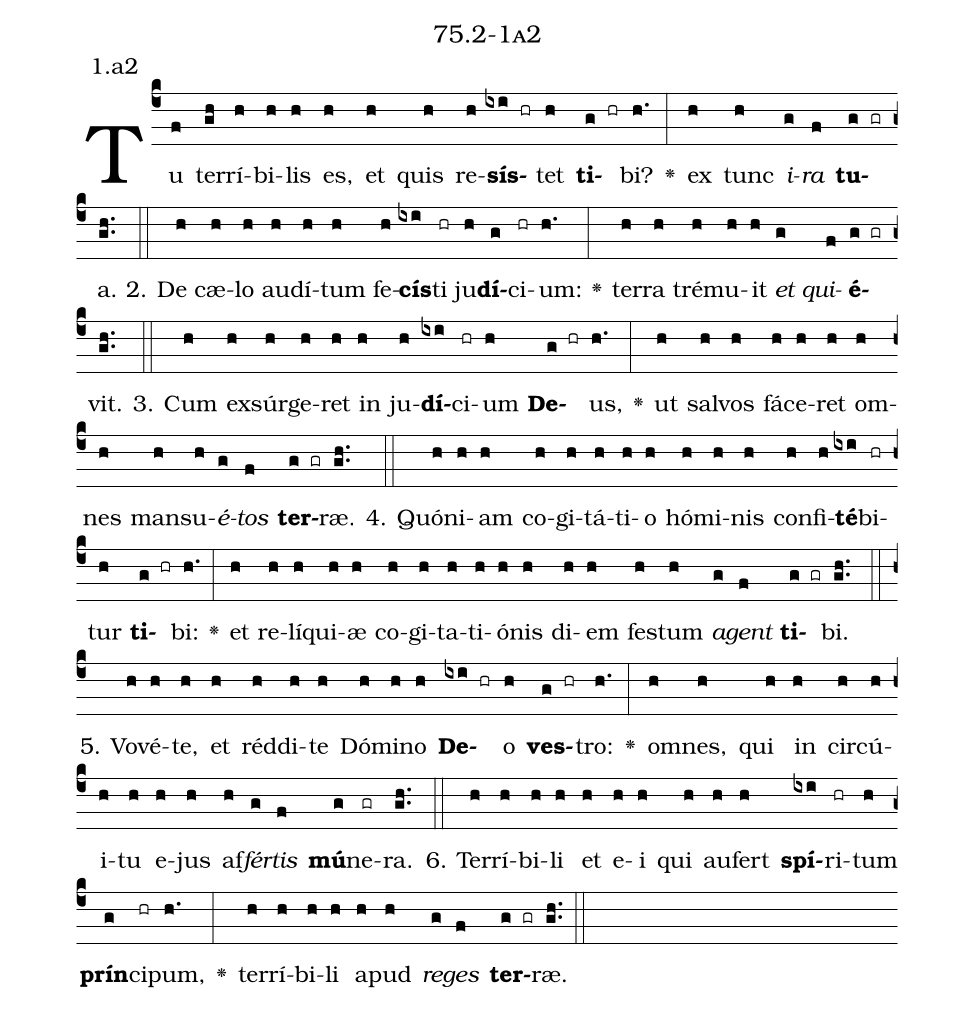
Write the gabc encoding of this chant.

name: 75.2-1a2;
annotation: 1.a2;
%%
(c4)Tu(f) ter(gh)rí(h)bi(h)lis(h) es,(h) et(h) quis(h) re(h)<b>sís</b>(ixi hr)tet(h) <b>ti</b>(g hr)bi?(h.) <v>\greheightstar</v>(:) ex(h) tunc(h) <i>i</i>(g)<i>ra</i>(f) <b>tu</b>(g gr)a.(gh..) (::)
2. De(h) cæ(h)lo(h) au(h)dí(h)tum(h) fe(h)<b>cís</b>(ixi)ti(hr) ju(h)<b>dí</b>(g)ci(hr)um:(h.) <v>\greheightstar</v>(:) ter(h)ra(h) tré(h)mu(h)it(h) <i>et</i>(g) <i>qui</i>(f)<b>é</b>(g gr)vit.(gh..) (::)
3. Cum(h) ex(h)súr(h)ge(h)ret(h) in(h) ju(h)<b>dí</b>(ixi)ci(hr)um(h) <b>De</b>(g hr)us,(h.) <v>\greheightstar</v>(:) ut(h) sal(h)vos(h) fá(h)ce(h)ret(h) om(h)nes(h) man(h)su(h)<i>é</i>(g)<i>tos</i>(f) <b>ter</b>(g gr)ræ.(gh..) (::)
4. Quón(h)i(h)am(h) co(h)gi(h)tá(h)ti(h)o(h) hó(h)mi(h)nis(h) con(h)fi(h)<b>té</b>(ixi)bi(hr)tur(h) <b>ti</b>(g hr)bi:(h.) <v>\greheightstar</v>(:) et(h) re(h)lí(h)qui(h)æ(h) co(h)gi(h)ta(h)ti(h)ó(h)nis(h) di(h)em(h) fes(h)tum(h) <i>a</i>(g)<i>gent</i>(f) <b>ti</b>(g gr)bi.(gh..) (::)
5. Vo(h)vé(h)te,(h) et(h) réd(h)di(h)te(h) Dó(h)mi(h)no(h) <b>De</b>(ixi hr)o(h) <b>ves</b>(g hr)tro:(h.) <v>\greheightstar</v>(:) om(h)nes,(h) qui(h) in(h) cir(h)cú(h)i(h)tu(h) e(h)jus(h) af(h)<i>fér</i>(g)<i>tis</i>(f) <b>mú</b>(g)ne(gr)ra.(gh..) (::)
6. Ter(h)rí(h)bi(h)li(h) et(h) e(h)i(h) qui(h) au(h)fert(h) <b>spí</b>(ixi)ri(hr)tum(h) <b>prín</b>(g)ci(hr)pum,(h.) <v>\greheightstar</v>(:) ter(h)rí(h)bi(h)li(h) a(h)pud(h) <i>re</i>(g)<i>ges</i>(f) <b>ter</b>(g gr)ræ.(gh..) (::)
